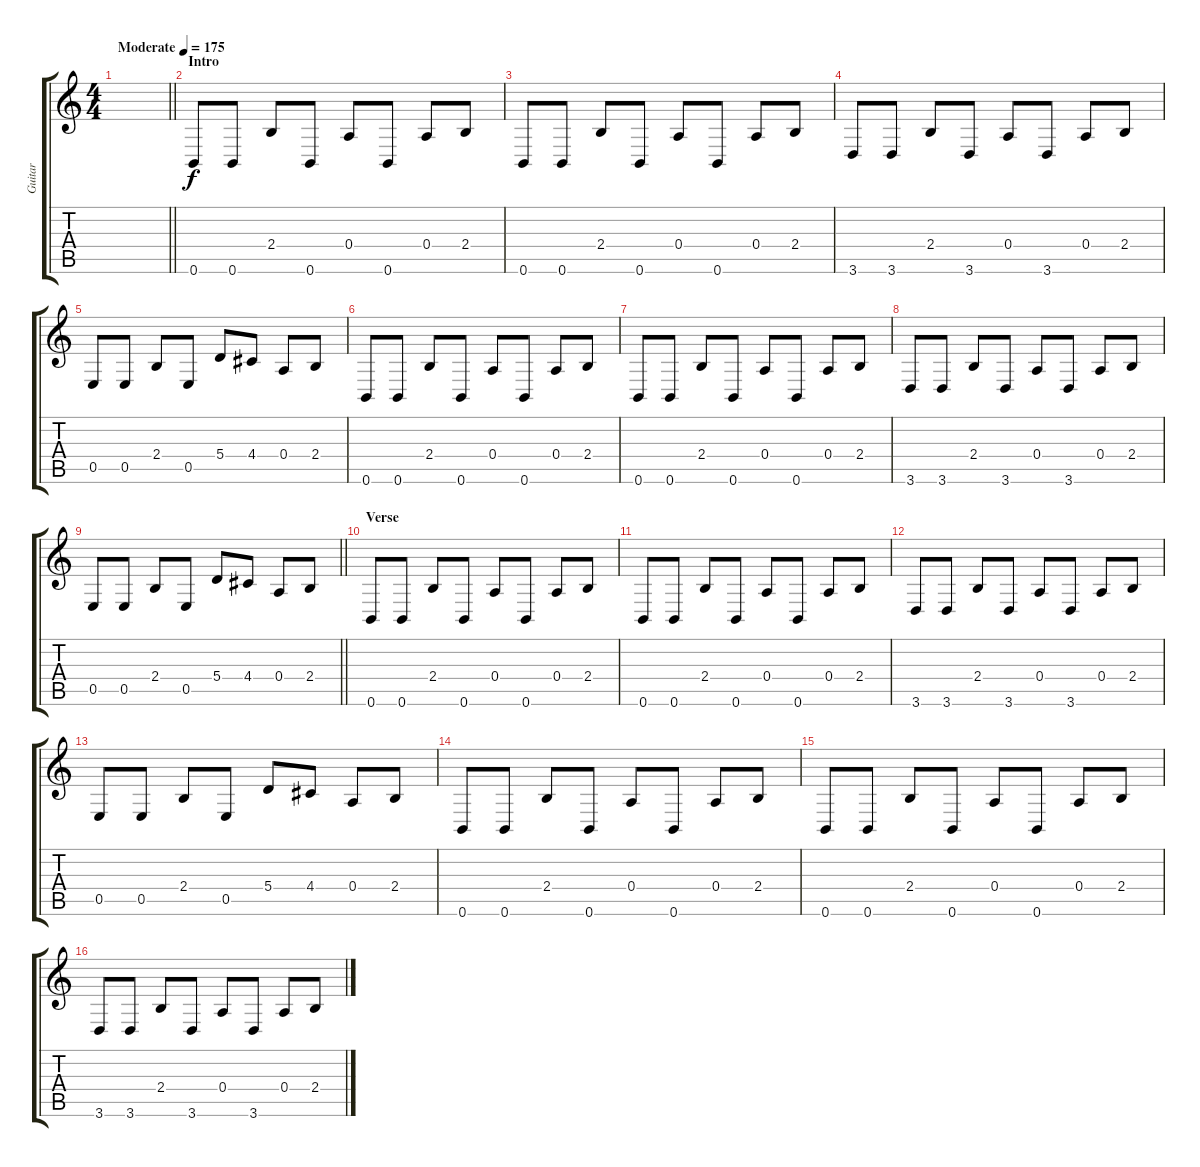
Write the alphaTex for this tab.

\track ("Guitar" "Guitar") {instrument distortionguitar}
\staff {score tabs}
\tuning (B3 Gb3 D3 A2 E2 B1) {hide}
\ts (4 4)
\tempo (175 "Moderate")
\clef g2
\barLineRight lightlight
\ks c
|
\section ("" "Intro")
0.6.8 0.6.8 2.4.8 0.6.8 0.4.8 0.6.8 0.4.8 2.4.8 |
0.6.8 0.6.8 2.4.8 0.6.8 0.4.8 0.6.8 0.4.8 2.4.8 |
3.6.8 3.6.8 2.4.8 3.6.8 0.4.8 3.6.8 0.4.8 2.4.8 |
0.5.8 0.5.8 2.4.8 0.5.8 5.4.8 4.4.8 0.4.8 2.4.8 |
0.6.8 0.6.8 2.4.8 0.6.8 0.4.8 0.6.8 0.4.8 2.4.8 |
0.6.8 0.6.8 2.4.8 0.6.8 0.4.8 0.6.8 0.4.8 2.4.8 |
3.6.8 3.6.8 2.4.8 3.6.8 0.4.8 3.6.8 0.4.8 2.4.8 |
\barLineRight lightlight
0.5.8 0.5.8 2.4.8 0.5.8 5.4.8 4.4.8 0.4.8 2.4.8 |
\section ("" "Verse")
0.6.8 0.6.8 2.4.8 0.6.8 0.4.8 0.6.8 0.4.8 2.4.8 |
0.6.8 0.6.8 2.4.8 0.6.8 0.4.8 0.6.8 0.4.8 2.4.8 |
3.6.8 3.6.8 2.4.8 3.6.8 0.4.8 3.6.8 0.4.8 2.4.8 |
0.5.8 0.5.8 2.4.8 0.5.8 5.4.8 4.4.8 0.4.8 2.4.8 |
0.6.8 0.6.8 2.4.8 0.6.8 0.4.8 0.6.8 0.4.8 2.4.8 |
0.6.8 0.6.8 2.4.8 0.6.8 0.4.8 0.6.8 0.4.8 2.4.8 |
3.6.8 3.6.8 2.4.8 3.6.8 0.4.8 3.6.8 0.4.8 2.4.8
